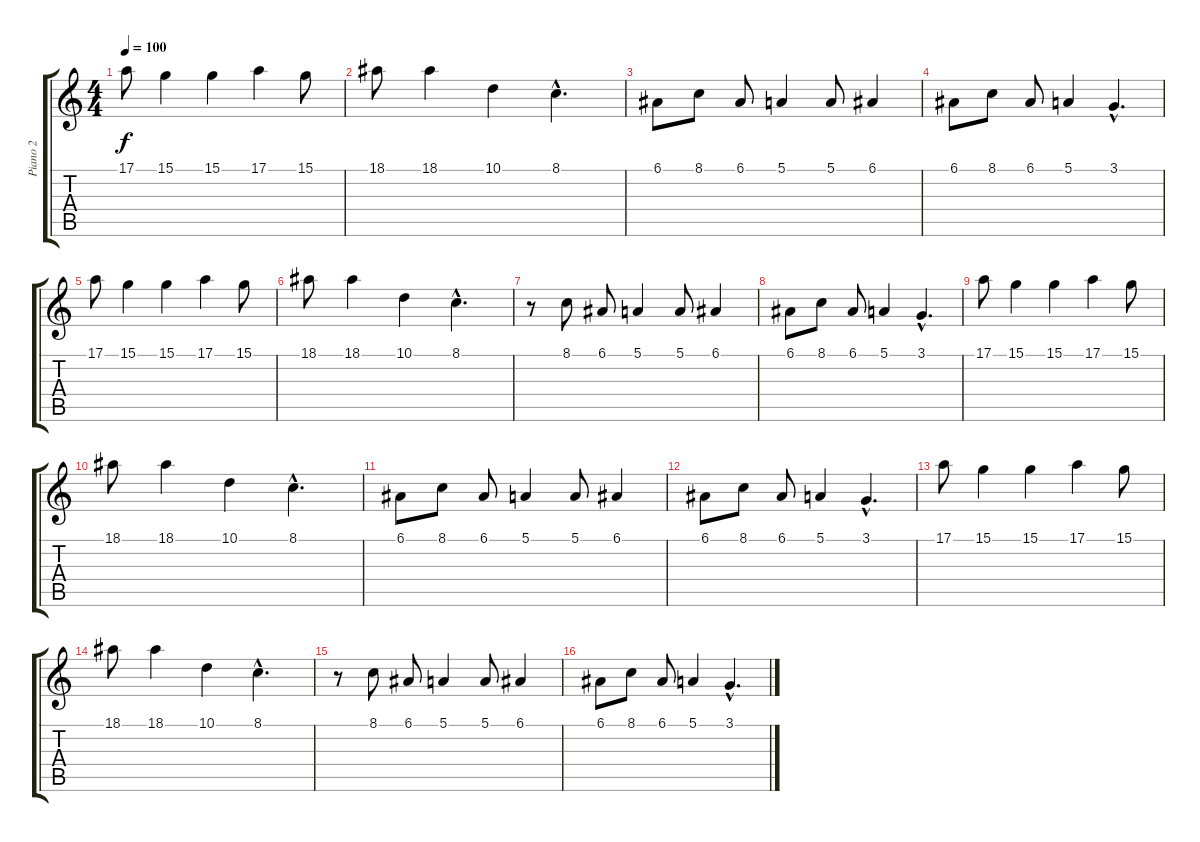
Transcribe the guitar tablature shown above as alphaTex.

\track ("Piano 2" "Piano 2") {instrument acousticgrandpiano}
\staff {score tabs}
\tuning (E4 B3 G3 D3 A2 E2) {hide}
\ts (4 4)
\tempo 100
\clef g2
\ks c
17.1.8{dy f} 15.1.4 15.1.4 17.1.4 15.1.8 |
18.1.8 18.1.4 10.1.4 8.1{hac}.4{d} |
6.1.8 8.1.8 6.1.8 5.1.4 5.1.8 6.1.4 |
6.1.8 8.1.8 6.1.8 5.1.4 3.1{hac}.4{d} |
17.1.8 15.1.4 15.1.4 17.1.4 15.1.8 |
18.1.8 18.1.4 10.1.4 8.1{hac}.4{d} |
r.8 8.1.8 6.1.8 5.1.4 5.1.8 6.1.4 |
6.1.8 8.1.8 6.1.8 5.1.4 3.1{hac}.4{d} |
17.1.8 15.1.4 15.1.4 17.1.4 15.1.8 |
18.1.8 18.1.4 10.1.4 8.1{hac}.4{d} |
6.1.8 8.1.8 6.1.8 5.1.4 5.1.8 6.1.4 |
6.1.8 8.1.8 6.1.8 5.1.4 3.1{hac}.4{d} |
17.1.8 15.1.4 15.1.4 17.1.4 15.1.8 |
18.1.8 18.1.4 10.1.4 8.1{hac}.4{d} |
r.8 8.1.8 6.1.8 5.1.4 5.1.8 6.1.4 |
6.1.8 8.1.8 6.1.8 5.1.4 3.1{hac}.4{d}
